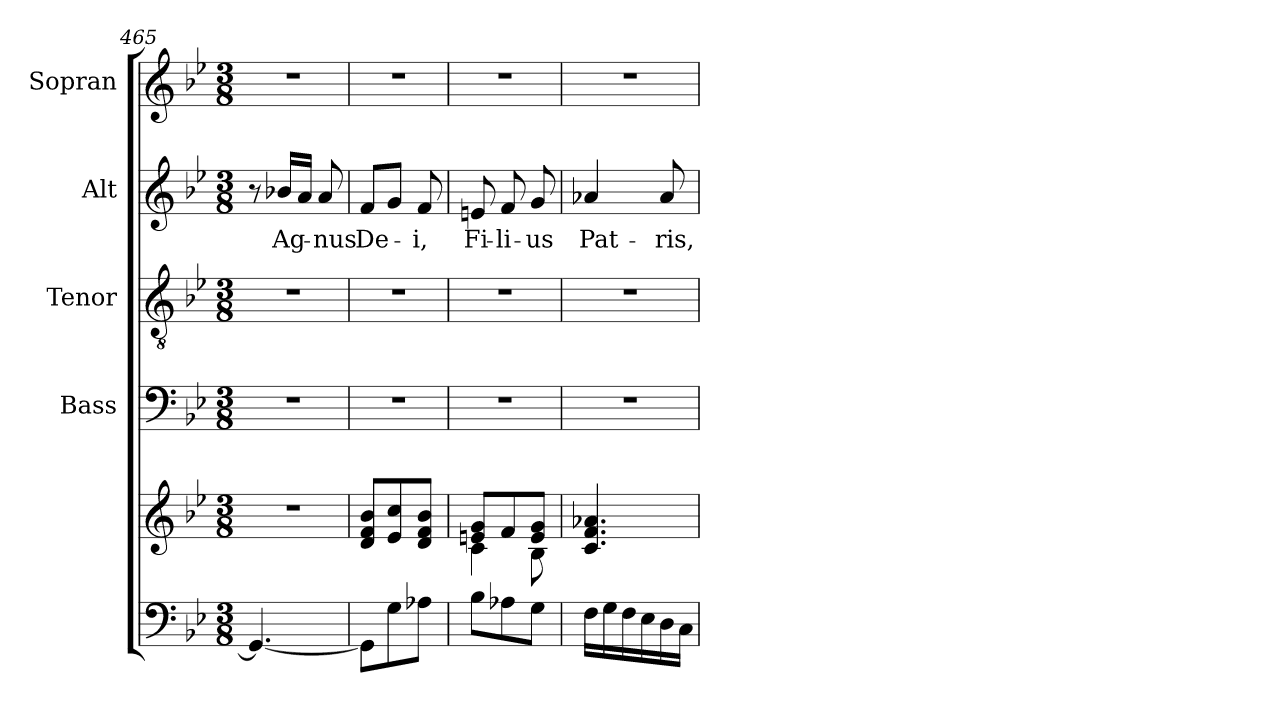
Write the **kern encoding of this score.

**kern	**kern	**kern	**kern	**kern	**text	**kern
*part5	*part5	*part4	*part3	*part2	*part2	*part1
*staff6	*staff5	*staff4	*staff3	*staff2	*staff2	*staff1
*	*	*I"Bass	*I"Tenor	*I"Alt	*	*I"Sopran
*	*	*I'B.	*I'T.	*I'A.	*	*I'S.
!!LO:PB:g=z
*clefF4	*clefG2	*clefF4	*clefGv2	*clefG2	*	*clefG2
*k[b-e-]	*k[b-e-]	*k[b-e-]	*k[b-e-]	*k[b-e-]	*	*k[b-e-]
*B-:	*B-:	*B-:	*B-:	*B-:	*	*B-:
*M3/8	*M3/8	*M3/8	*M3/8	*M3/8	*	*M3/8
=465	=465	=465	=465	=465	=465	=465
4.GG/_	4.r	4.r	4.r	8r	.	4.r
!	!	!	!	!	!LO:LY:b	!
.	.	.	.	16b-X/LL	Ag-	.
.	.	.	.	16a/JJ	.	.
!	!	!	!	!	!LO:LY:b	!
.	.	.	.	8a/	-nus	.
=466	=466	=466	=466	=466	=466	=466
!	!	!	!	!	!LO:LY:b	!
8GG\L]	8d/ 8f/ 8b-/L	4.r	4.r	8f/L	De-	4.r
8G\	8e-/ 8cc/	.	.	8g/J	.	.
!	!	!	!	!	!LO:LY:b	!
8A-X\J	8d/ 8f/ 8b-/J	.	.	8f/	-i,	.
=467	=467	=467	=467	=467	=467	=467
*	*^	*	*	*	*	*
!	!	!	!	!	!	!LO:LY:b	!
8B-\L	8en/ 8g/L	4c\	4.r	4.r	8en/	Fi-	4.r
!	!	!	!	!	!	!LO:LY:b	!
8A-X\	8f/	.	.	.	8f/	-li-	.
!	!	!	!	!	!	!LO:LY:b	!
8G\J	8e/ 8g/J	8B-\	.	.	8g/	-us	.
=468	=468	=468	=468	=468	=468	=468	=468
!	!	!	!	!	!	!LO:LY:b	!
*	*v	*v	*	*	*	*	*
16F\LL	4.c/ 4.f/ 4.a-X/	4.r	4.r	4a-X/	Pat-	4.r
16G\	.	.	.	.	.	.
16F\	.	.	.	.	.	.
16E-\	.	.	.	.	.	.
!	!	!	!	!	!LO:LY:b	!
16D\	.	.	.	8a-/	-ris,	.
16C\JJ	.	.	.	.	.	.
=	=	=	=	=	=	=
*-	*-	*-	*-	*-	*-	*-
